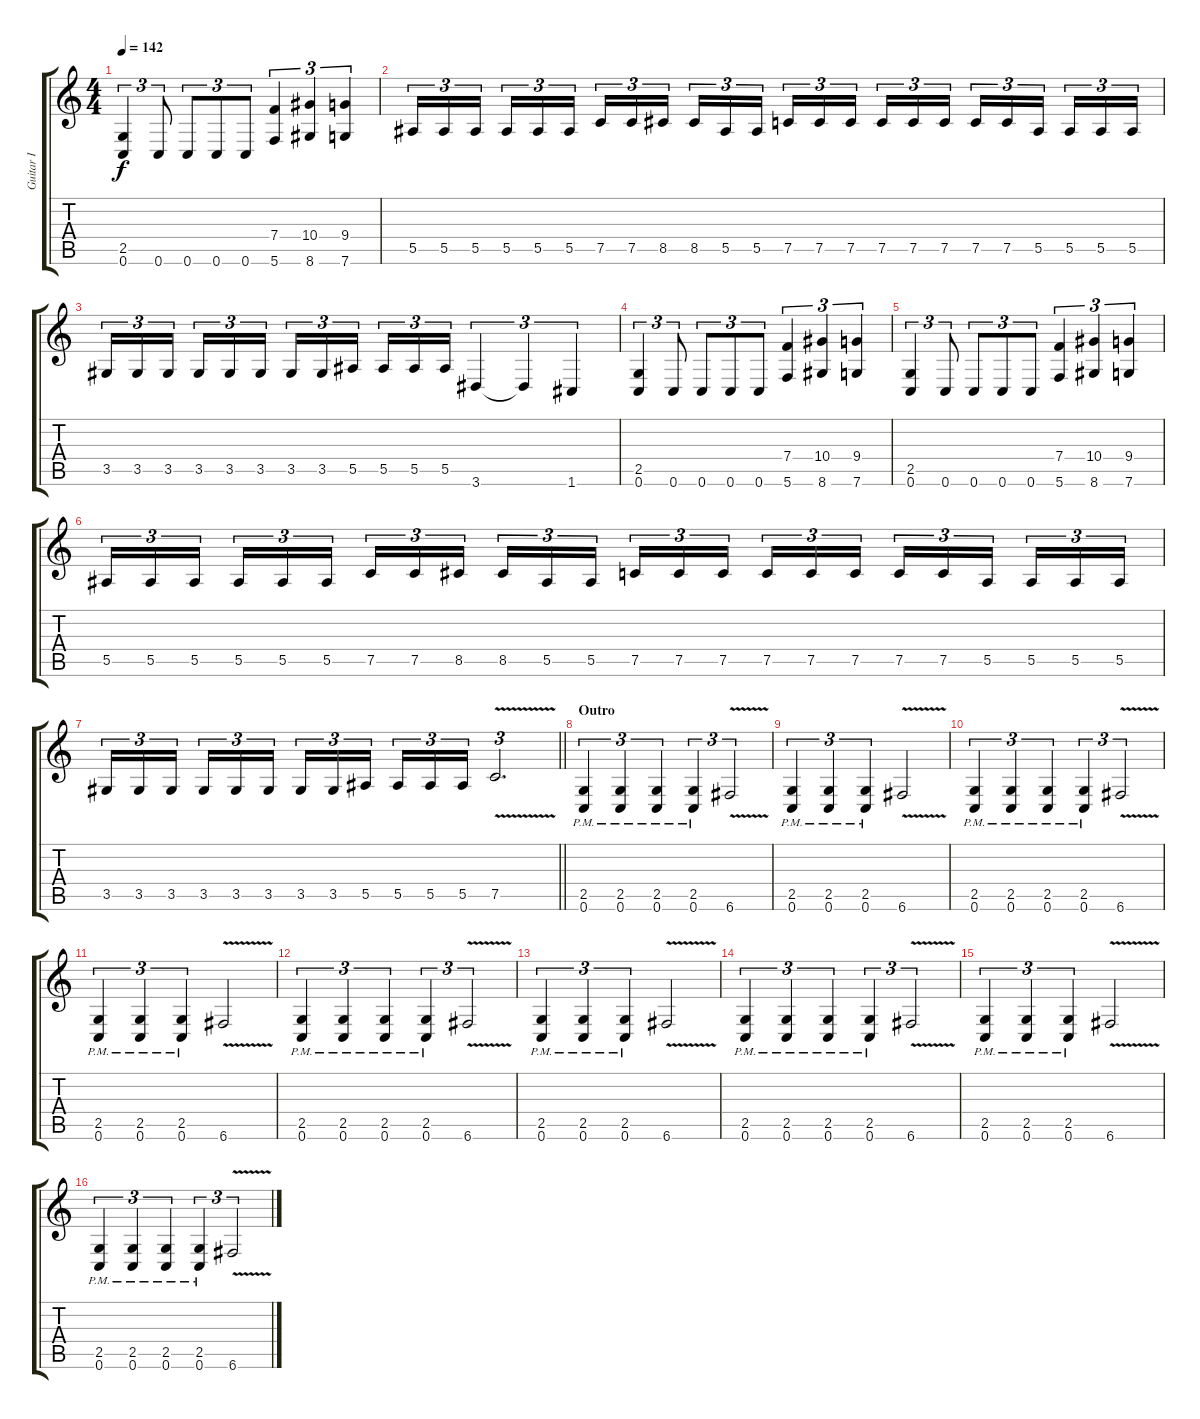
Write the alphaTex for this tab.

\track ("Guitar I" "Guitar I") {instrument distortionguitar}
\staff {score tabs}
\tuning (C4 G3 Eb3 Bb2 F2 C2) {hide}
\ts (4 4)
\tempo 142
\clef g2
\ks c
(2.5 0.6).4{tu (3 2) dy f} 0.6.8{tu (3 2)} 0.6.8{tu (3 2)} 0.6.8{tu (3 2)} 0.6.8{tu (3 2)} (7.4 5.6).4{tu (3 2)} (10.4 8.6).4{tu (3 2)} (9.4 7.6).4{tu (3 2)} |
5.5.16{tu (3 2)} 5.5.16{tu (3 2)} 5.5.16{tu (3 2) beam splitsecondary} 5.5.16{tu (3 2)} 5.5.16{tu (3 2)} 5.5.16{tu (3 2)} 7.5.16{tu (3 2)} 7.5.16{tu (3 2)} 8.5.16{tu (3 2) beam splitsecondary} 8.5.16{tu (3 2)} 5.5.16{tu (3 2)} 5.5.16{tu (3 2)} 7.5.16{tu (3 2)} 7.5.16{tu (3 2)} 7.5.16{tu (3 2) beam splitsecondary} 7.5.16{tu (3 2)} 7.5.16{tu (3 2)} 7.5.16{tu (3 2)} 7.5.16{tu (3 2)} 7.5.16{tu (3 2)} 5.5.16{tu (3 2) beam splitsecondary} 5.5.16{tu (3 2)} 5.5.16{tu (3 2)} 5.5.16{tu (3 2)} |
3.5.16{tu (3 2)} 3.5.16{tu (3 2)} 3.5.16{tu (3 2) beam splitsecondary} 3.5.16{tu (3 2)} 3.5.16{tu (3 2)} 3.5.16{tu (3 2)} 3.5.16{tu (3 2)} 3.5.16{tu (3 2)} 5.5.16{tu (3 2) beam splitsecondary} 5.5.16{tu (3 2)} 5.5.16{tu (3 2)} 5.5.16{tu (3 2)} 3.6.4{tu (3 2)} 3.6{t}.4{tu (3 2)} 1.6.4{tu (3 2)} |
(2.5 0.6).4{tu (3 2)} 0.6.8{tu (3 2)} 0.6.8{tu (3 2)} 0.6.8{tu (3 2)} 0.6.8{tu (3 2)} (7.4 5.6).4{tu (3 2)} (10.4 8.6).4{tu (3 2)} (9.4 7.6).4{tu (3 2)} |
(2.5 0.6).4{tu (3 2)} 0.6.8{tu (3 2)} 0.6.8{tu (3 2)} 0.6.8{tu (3 2)} 0.6.8{tu (3 2)} (7.4 5.6).4{tu (3 2)} (10.4 8.6).4{tu (3 2)} (9.4 7.6).4{tu (3 2)} |
5.5.16{tu (3 2)} 5.5.16{tu (3 2)} 5.5.16{tu (3 2) beam splitsecondary} 5.5.16{tu (3 2)} 5.5.16{tu (3 2)} 5.5.16{tu (3 2)} 7.5.16{tu (3 2)} 7.5.16{tu (3 2)} 8.5.16{tu (3 2) beam splitsecondary} 8.5.16{tu (3 2)} 5.5.16{tu (3 2)} 5.5.16{tu (3 2)} 7.5.16{tu (3 2)} 7.5.16{tu (3 2)} 7.5.16{tu (3 2) beam splitsecondary} 7.5.16{tu (3 2)} 7.5.16{tu (3 2)} 7.5.16{tu (3 2)} 7.5.16{tu (3 2)} 7.5.16{tu (3 2)} 5.5.16{tu (3 2) beam splitsecondary} 5.5.16{tu (3 2)} 5.5.16{tu (3 2)} 5.5.16{tu (3 2)} |
\barLineRight lightlight
3.5.16{tu (3 2)} 3.5.16{tu (3 2)} 3.5.16{tu (3 2) beam splitsecondary} 3.5.16{tu (3 2)} 3.5.16{tu (3 2)} 3.5.16{tu (3 2)} 3.5.16{tu (3 2)} 3.5.16{tu (3 2)} 5.5.16{tu (3 2) beam splitsecondary} 5.5.16{tu (3 2)} 5.5.16{tu (3 2)} 5.5.16{tu (3 2)} 7.5{v}.2{d tu (3 2)} |
\section ("" "Outro")
(2.5{pm} 0.6{pm}).4{tu (3 2)} (2.5{pm} 0.6{pm}).4{tu (3 2)} (2.5{pm} 0.6{pm}).4{tu (3 2)} (2.5{pm} 0.6{pm}).4{tu (3 2)} 6.6{v}.2{tu (3 2)} |
(2.5{pm} 0.6{pm}).4{tu (3 2)} (2.5{pm} 0.6{pm}).4{tu (3 2)} (2.5{pm} 0.6{pm}).4{tu (3 2)} 6.6{v}.2 |
(2.5{pm} 0.6{pm}).4{tu (3 2)} (2.5{pm} 0.6{pm}).4{tu (3 2)} (2.5{pm} 0.6{pm}).4{tu (3 2)} (2.5{pm} 0.6{pm}).4{tu (3 2)} 6.6{v}.2{tu (3 2)} |
(2.5{pm} 0.6{pm}).4{tu (3 2)} (2.5{pm} 0.6{pm}).4{tu (3 2)} (2.5{pm} 0.6{pm}).4{tu (3 2)} 6.6{v}.2 |
(2.5{pm} 0.6{pm}).4{tu (3 2)} (2.5{pm} 0.6{pm}).4{tu (3 2)} (2.5{pm} 0.6{pm}).4{tu (3 2)} (2.5{pm} 0.6{pm}).4{tu (3 2)} 6.6{v}.2{tu (3 2)} |
(2.5{pm} 0.6{pm}).4{tu (3 2)} (2.5{pm} 0.6{pm}).4{tu (3 2)} (2.5{pm} 0.6{pm}).4{tu (3 2)} 6.6{v}.2 |
(2.5{pm} 0.6{pm}).4{tu (3 2)} (2.5{pm} 0.6{pm}).4{tu (3 2)} (2.5{pm} 0.6{pm}).4{tu (3 2)} (2.5{pm} 0.6{pm}).4{tu (3 2)} 6.6{v}.2{tu (3 2)} |
(2.5{pm} 0.6{pm}).4{tu (3 2)} (2.5{pm} 0.6{pm}).4{tu (3 2)} (2.5{pm} 0.6{pm}).4{tu (3 2)} 6.6{v}.2 |
(2.5{pm} 0.6{pm}).4{tu (3 2)} (2.5{pm} 0.6{pm}).4{tu (3 2)} (2.5{pm} 0.6{pm}).4{tu (3 2)} (2.5{pm} 0.6{pm}).4{tu (3 2)} 6.6{v}.2{tu (3 2)}
